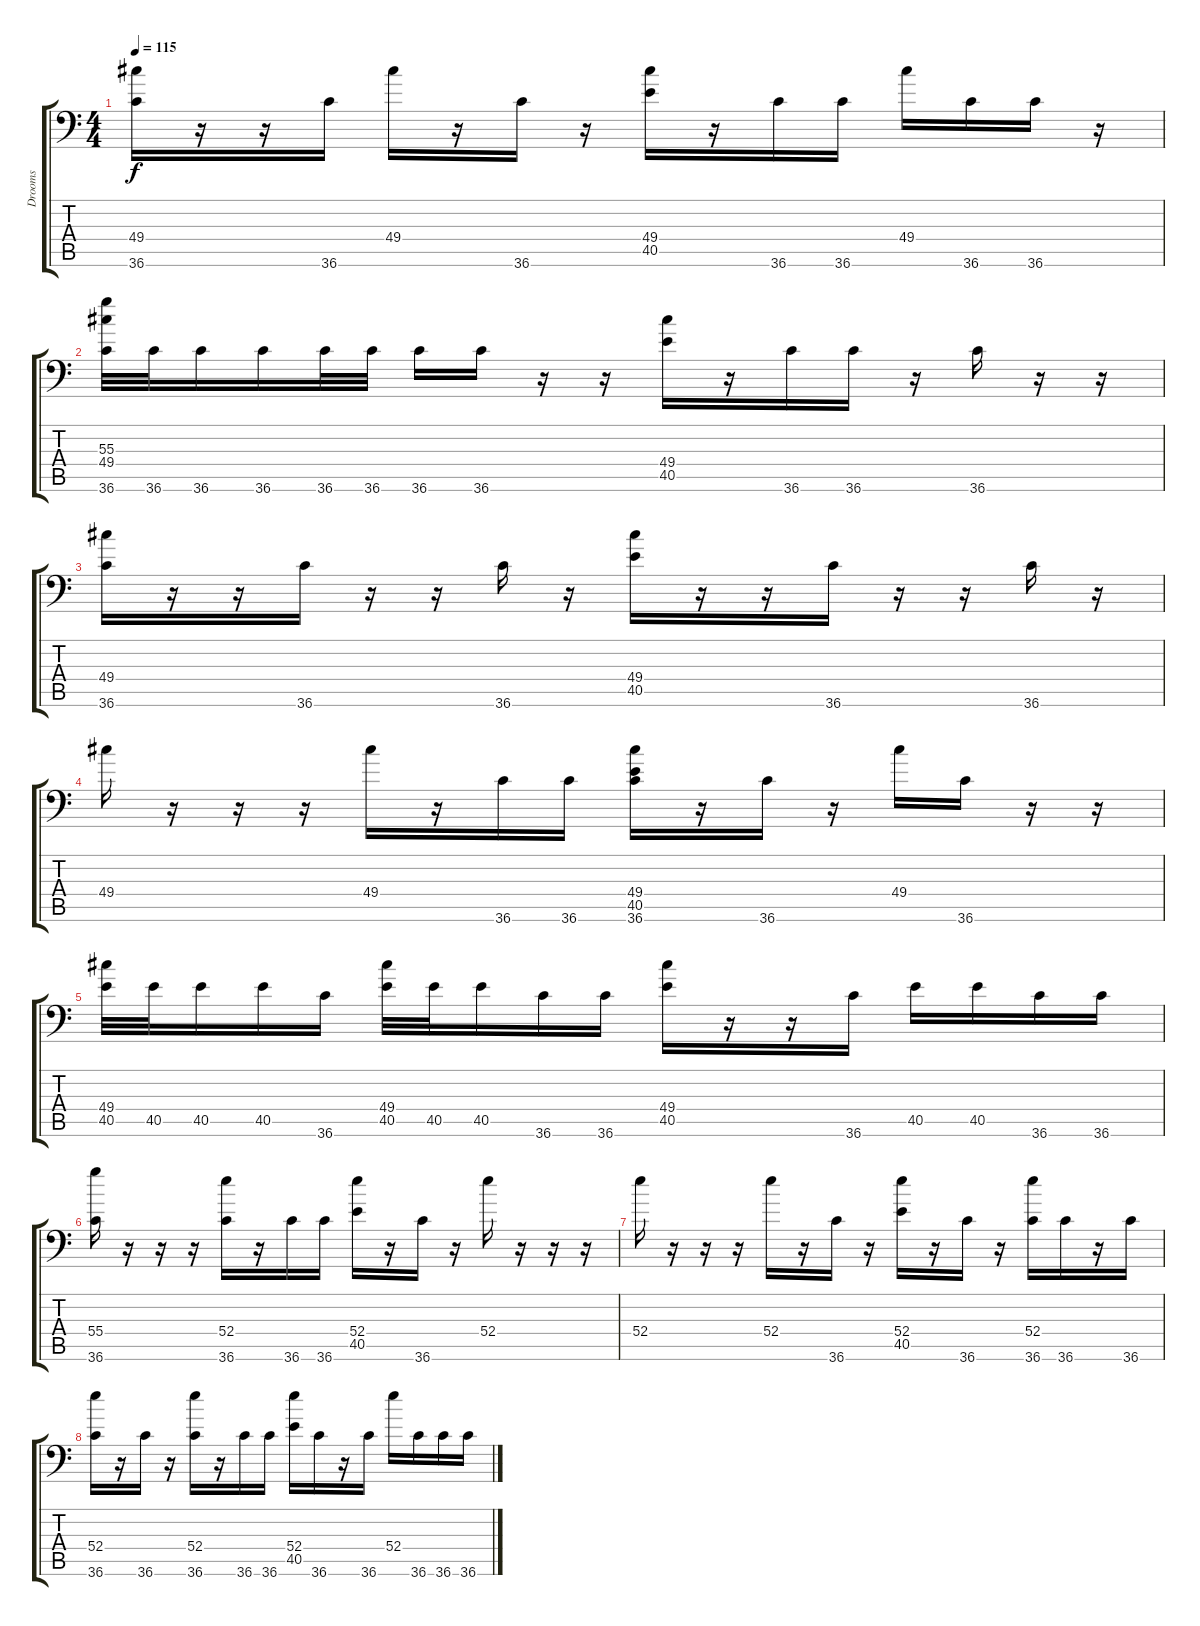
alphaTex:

\track ("Drooms" "Drooms") {instrument acousticgrandpiano}
\staff {score tabs}
\tuning (C-1 C-1 C-1 C-1 C-1 C-1) {hide}
\ts (4 4)
\tempo 115
\clef f4
\ks c
(49.4 36.6).16{dy f} r.16 r.16 36.6.16 49.4.16 r.16 36.6.16 r.16 (49.4 40.5).16 r.16 36.6.16 36.6.16 49.4.16 36.6.16 36.6.16 r.16 |
(55.3 49.4 36.6).32 36.6.32 36.6.16 36.6.16 36.6.32 36.6.32 36.6.16 36.6.16 r.16 r.16 (49.4 40.5).16 r.16 36.6.16 36.6.16 r.16 36.6.16 r.16 r.16 |
(49.4 36.6).16 r.16 r.16 36.6.16 r.16 r.16 36.6.16 r.16 (49.4 40.5).16 r.16 r.16 36.6.16 r.16 r.16 36.6.16 r.16 |
49.4.16 r.16 r.16 r.16 49.4.16 r.16 36.6.16 36.6.16 (49.4 40.5 36.6).16 r.16 36.6.16 r.16 49.4.16 36.6.16 r.16 r.16 |
(49.4 40.5).32 40.5.32 40.5.16 40.5.16 36.6.16 (49.4 40.5).32 40.5.32 40.5.16 36.6.16 36.6.16 (49.4 40.5).16 r.16 r.16 36.6.16 40.5.16 40.5.16 36.6.16 36.6.16 |
(55.4 36.6).16 r.16 r.16 r.16 (52.4 36.6).16 r.16 36.6.16 36.6.16 (52.4 40.5).16 r.16 36.6.16 r.16 52.4.16 r.16 r.16 r.16 |
52.4.16 r.16 r.16 r.16 52.4.16 r.16 36.6.16 r.16 (52.4 40.5).16 r.16 36.6.16 r.16 (52.4 36.6).16 36.6.16 r.16 36.6.16 |
(52.4 36.6).16 r.16 36.6.16 r.16 (52.4 36.6).16 r.16 36.6.16 36.6.16 (52.4 40.5).16 36.6.16 r.16 36.6.16 52.4.16 36.6.16 36.6.16 36.6.16
